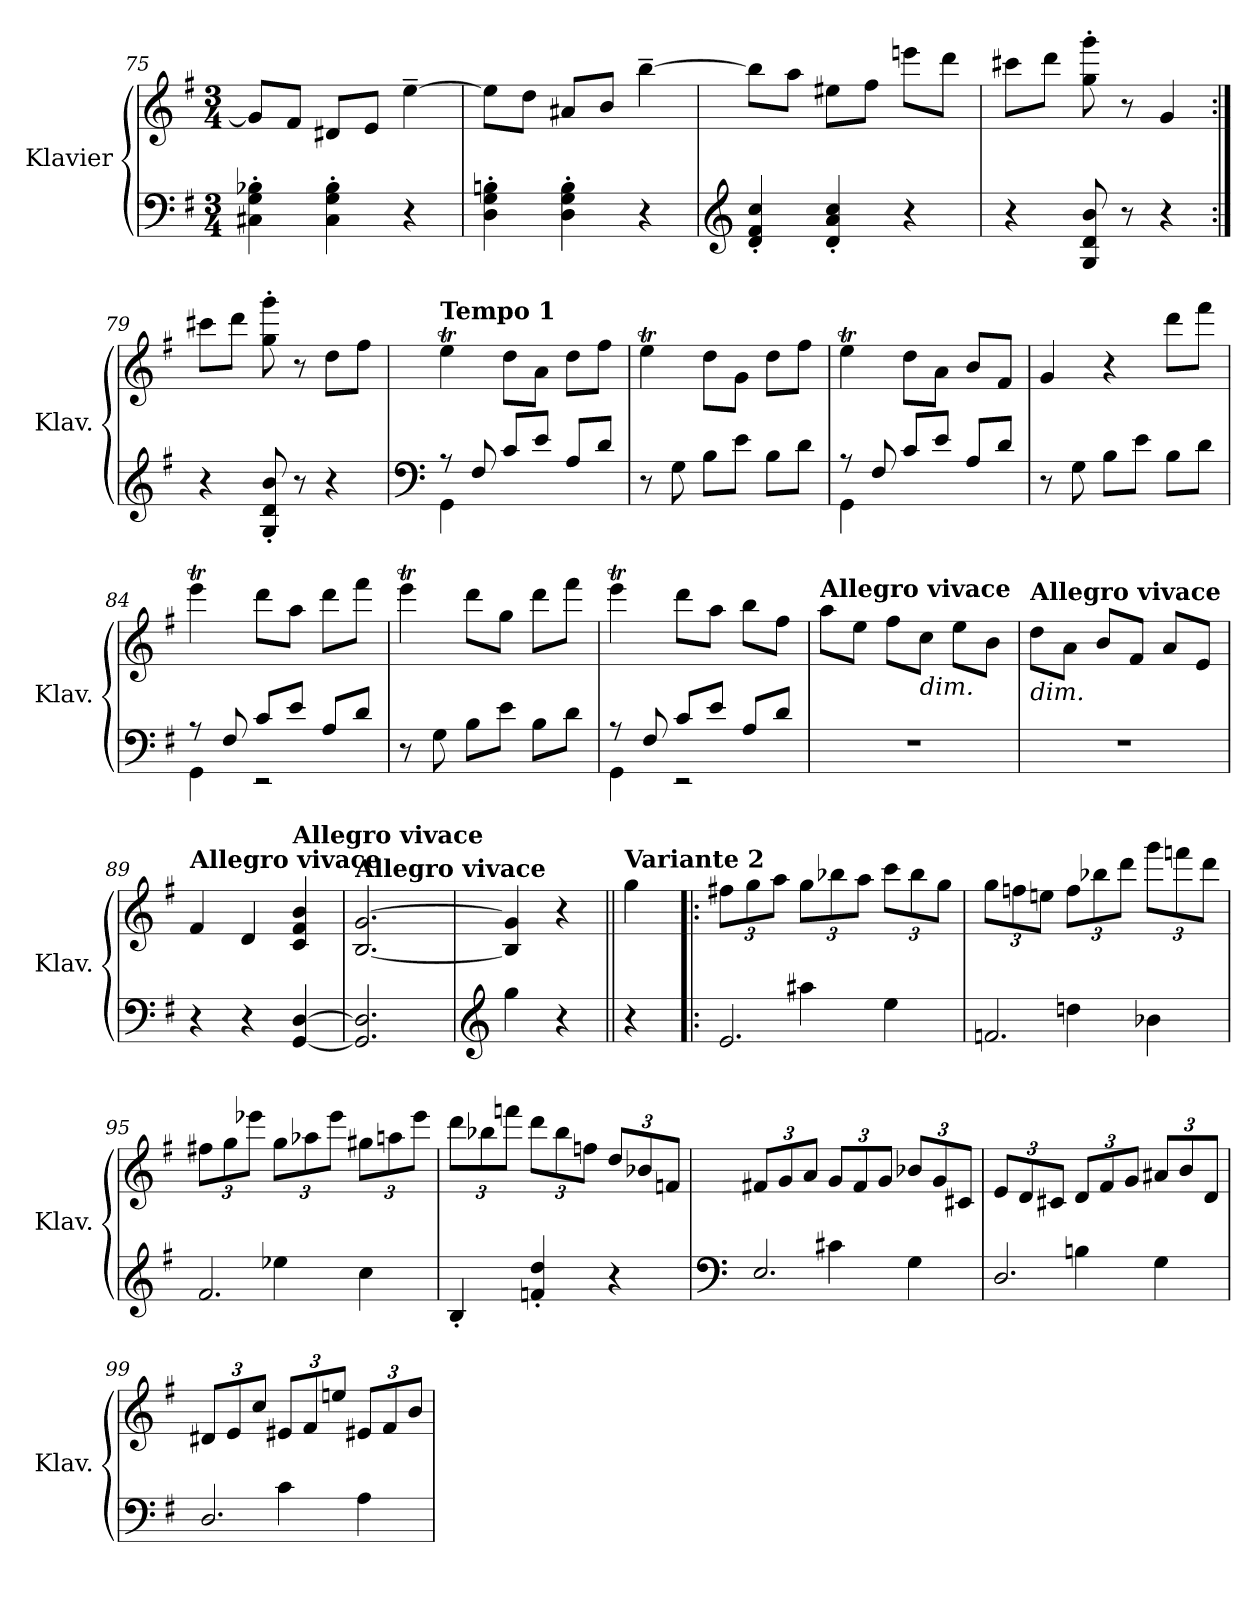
**kern	**kern
*part1	*part1
*staff2	*staff1
*I"Klavier	*
*I'Klav.	*
*clefF4	*clefG2
*k[f#]	*k[f#]
*M3/4	*M3/4
=75	=75
4C#X\' 4G\' 4B-X\'	8g/L]
.	8f#/J
4C#\' 4G\' 4B-\'	8d#X/L
.	8e/J
4r	[4ee~\
=76	=76
4D\' 4G\' 4Bn\'	8ee\L]
.	8dd\J
4D\' 4G\' 4B\'	8a#X/L
.	8b/J
4r	[4bb~\
!!LO:LB:g=z
=77	=77
*clefG2	*
4d/' 4f#/' 4cc/'	8bb\L]
.	8aa\J
4d/' 4a/' 4cc/'	8ee#X\L
.	8ff#\J
4r	8eeen\L
.	8ddd\J
=78	=78
4r	8ccc#X\L
.	8ddd\J
8G/ 8d/ 8b/	8gg\' 8ggg\'
8r	8r
4r	4g/
=79:|!	=79:|!
4r	8ccc#X\L
.	8ddd\J
8G/' 8d/' 8b/'	8gg\' 8ggg\'
8r	8r
4r	8dd\L
.	8ff#\J
=80	=80
*clefF4	*
*^	*
!	!	!LO:TX:a:B:t=Tempo 1
8r	4GG\	4eeT\
8F#/	.	.
8c/L	2ryy	8dd\L
8e/J	.	8a\J
8A/L	.	8dd\L
8d/J	.	8ff#\J
*v	*v	*
=81	=81
8r	4eeT\
8G\	.
8B\L	8dd\L
8e\J	8g\J
8B\L	8dd\L
8d\J	8ff#\J
=82	=82
*^	*
8r	4GG\	4eeT\
8F#/	.	.
8c/L	2ryy	8dd\L
8e/J	.	8a\J
8A/L	.	8b/L
8d/J	.	8f#/J
*v	*v	*
!!LO:LB:g=z
=83	=83
8r	4g/
8G\	.
8B\L	4r
8e\J	.
8B\L	8ddd\L
8d\J	8fff#\J
=84	=84
*^	*
8r	4GG\	4eeeT\
8F#/	.	.
8c/L	2r	8ddd\L
8e/J	.	8aa\J
8A/L	.	8ddd\L
8d/J	.	8fff#\J
*v	*v	*
=85	=85
8r	4eeeT\
8G\	.
8B\L	8ddd\L
8e\J	8gg\J
8B\L	8ddd\L
8d\J	8fff#\J
=86	=86
*^	*
8r	4GG\	4eeeT\
8F#/	.	.
8c/L	2r	8ddd\L
8e/J	.	8aa\J
8A/L	.	8bb\L
8d/J	.	8ff#\J
*v	*v	*
=87	=87
!	!LO:TX:a:B:t=Allegro vivace
2.r	8aa\L
.	8ee\J
.	8ff#\L
!	!LO:TX:b:i:t=dim.
.	8cc\J
.	8ee\L
.	8b\J
=88	=88
!	!LO:TX:a:B:t=Allegro vivace
!	!LO:TX:b:i:t=dim.
2.r	8dd\L
.	8a\J
.	8b/L
.	8f#/J
.	8a/L
.	8e/J
=89	=89
!	!LO:TX:a:B:t=Allegro vivace
4r	4f#/
4r	4d/
!	!LO:TX:a:B:t=Allegro vivace
[4GG/ [4D/	4c/ 4f#/ 4b/
!!LO:LB:g=z
=90	=90
!	!LO:TX:a:B:t=Allegro vivace
2.GG/] 2.D/]	[2.B/ [2.g/
=91	=91
*clefG2	*
4gg\	4B/] 4g/]
4r	4r
=92||	=92||
!	!LO:TX:a:B:t=Variante 2
4r	4gg\
=93!|:	=93!|:
*^	*
*	*	*Xbrackettup
2.e/	4ryy	12ff#X\L
.	.	12gg\
.	.	12aa\J
.	4aa#X\	12gg\L
.	.	12bb-X\
.	.	12aa\J
.	4ee\	12ccc\L
.	.	12bb-\
.	.	12gg\J
=94	=94	=94
2.fn/	4ryy	12gg\L
.	.	12ffn\
.	.	12een\J
.	4ddn\	12ff\L
.	.	12bb-X\
.	.	12ddd\J
.	4b-X\	12ggg\L
.	.	12fffn\
.	.	12ddd\J
!!LO:LB:g=z
=95	=95	=95
2.f#/	4ryy	12ff#X\L
.	.	12gg\
.	.	12eee-X\J
.	4ee-X\	12gg\L
.	.	12aa-X\
.	.	12eee-\J
.	4cc\	12gg#X\L
.	.	12aan\
.	.	12eee-\J
*v	*v	*
=96	=96
4B'/	12ddd\L
.	12bb-X\
.	12fffn\J
4fn/' 4dd/'	12ddd\L
.	12bb-\
.	12ffn\J
4r	12dd/L
.	12b-X/
.	12fn/J
=97	=97
*clefF4	*
*^	*
2.E/	4ryy	12f#X/L
.	.	12g/
.	.	12a/J
.	4c#X\	12g/L
.	.	12f#/
.	.	12g/J
.	4G\	12b-X/L
.	.	12g/
.	.	12c#X/J
!!LO:LB:g=z
=98	=98	=98
2.D/	4ryy	12e/L
.	.	12d/
.	.	12c#X/J
.	4Bn\	12d/L
.	.	12f#/
.	.	12g/J
.	4G\	12a#X/L
.	.	12b/
.	.	12d/J
=99	=99	=99
2.D/	4ryy	12d#X/L
.	.	12e/
.	.	12cc/J
.	4c\	12e#X/L
.	.	12f#/
.	.	12een/J
.	4A\	12e#X/L
.	.	12f#/
.	.	12b/J
*v	*v	*
=	=
*-	*-
